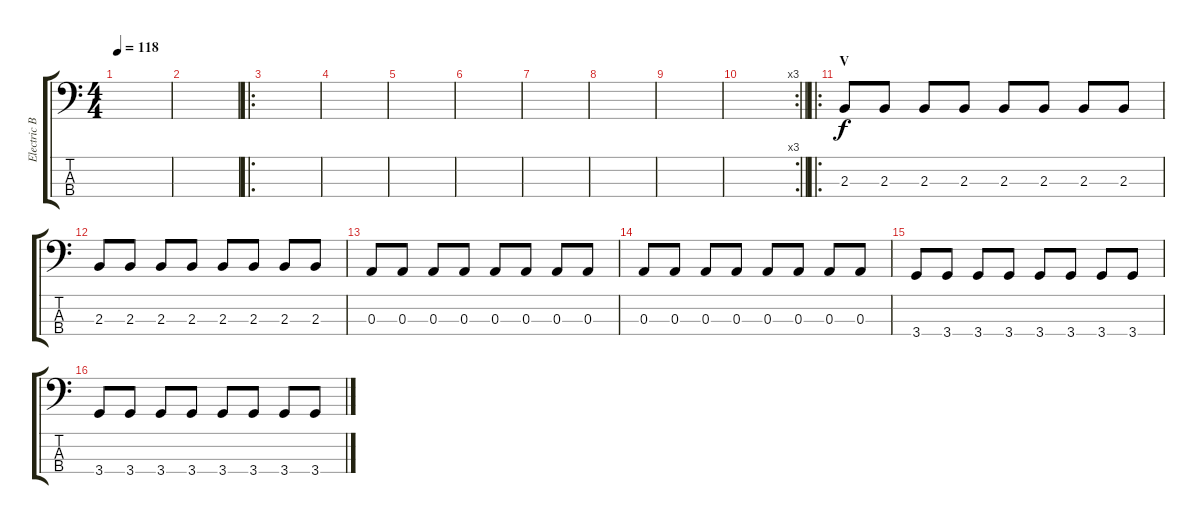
\track ("Electric Bass" "Electric B") {instrument electricbassfinger}
\staff {score tabs}
\tuning (G2 D2 A1 E1) {hide}
\ts (4 4)
\tempo 118
\clef f4
\ks c
|
|
\ro
|
|
|
|
|
|
|
\rc 3
\barLineRight lightlight
|
\ro
\section ("" "V")
2.3.8 2.3.8 2.3.8 2.3.8 2.3.8 2.3.8 2.3.8 2.3.8 |
2.3.8 2.3.8 2.3.8 2.3.8 2.3.8 2.3.8 2.3.8 2.3.8 |
0.3.8 0.3.8 0.3.8 0.3.8 0.3.8 0.3.8 0.3.8 0.3.8 |
0.3.8 0.3.8 0.3.8 0.3.8 0.3.8 0.3.8 0.3.8 0.3.8 |
3.4.8 3.4.8 3.4.8 3.4.8 3.4.8 3.4.8 3.4.8 3.4.8 |
3.4.8 3.4.8 3.4.8 3.4.8 3.4.8 3.4.8 3.4.8 3.4.8
